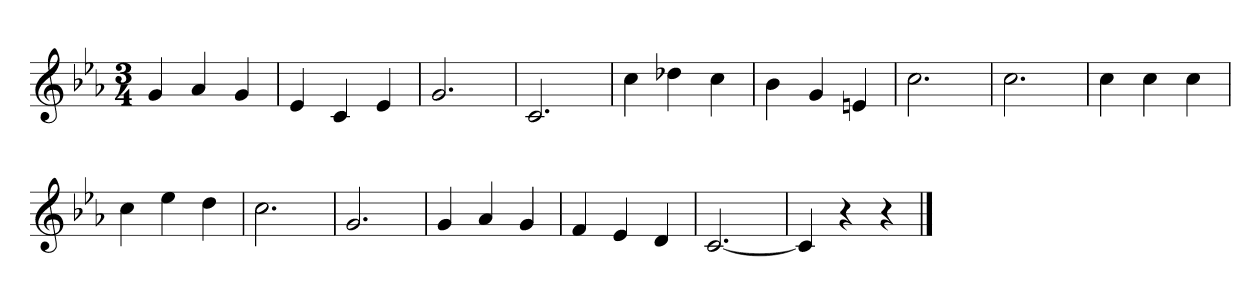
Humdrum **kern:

**kern
*part1
*staff1
*clefG2
*k[b-e-a-]
*M3/4
*MM96
=1
4g
4a-
4g
=
4e-
4c
4e-
=
2.g
=
2.c
=
4cc
4dd-X
4cc
=
4b-
4g
4en
=
2.cc
=
2.cc
=
4cc
4cc
4cc
=
4cc
4ee-
4dd
=
2.cc
=
2.g
=
4g
4a-
4g
=
4f
4e-
4d
=
[2.c
=
4c]
4r
4r
==
*-
